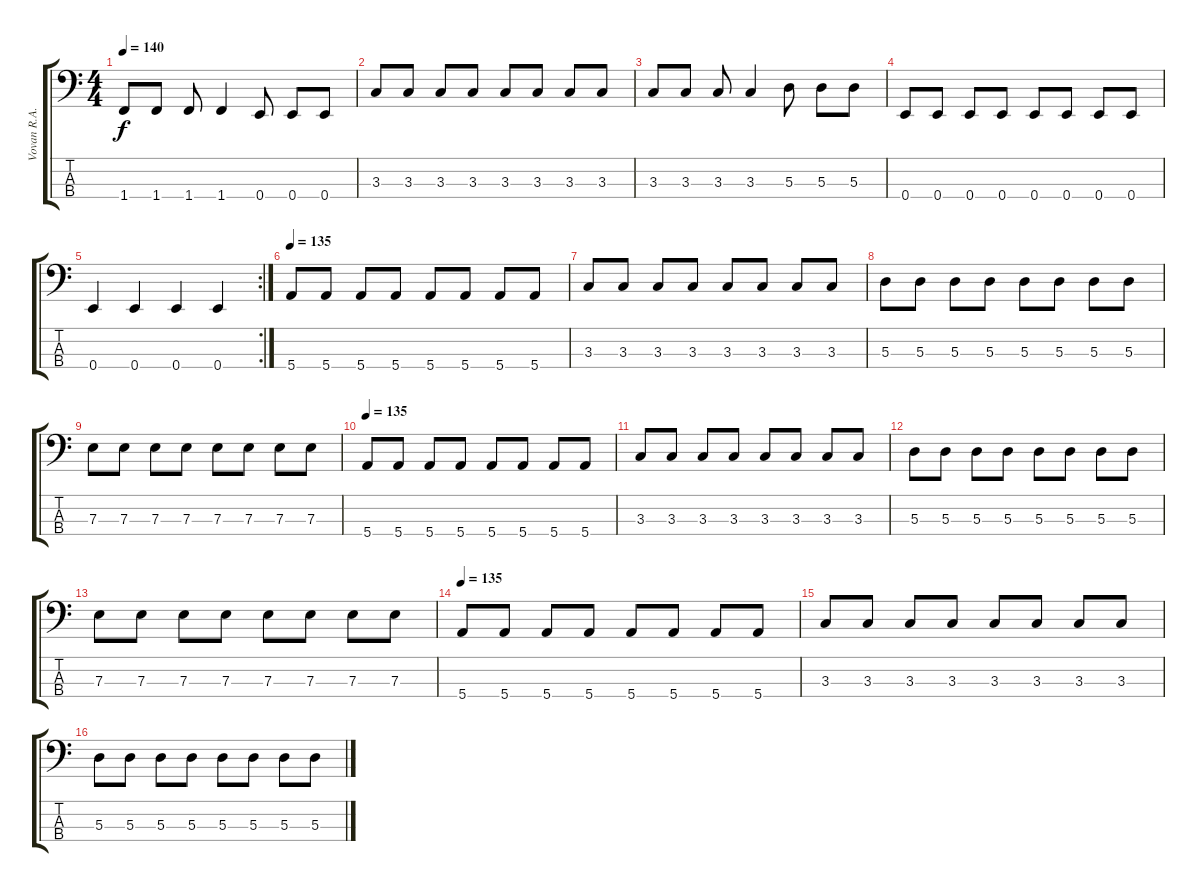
\track ("Vovan R.A.K (FILL-BASS)" "Vovan R.A.") {instrument electricbasspick}
\staff {score tabs}
\tuning (G2 D2 A1 E1) {hide}
\ts (4 4)
\tempo 140
\clef f4
\ks c
1.4.8{dy f} 1.4.8 1.4.8 1.4.4 0.4.8 0.4.8 0.4.8 |
3.3.8 3.3.8 3.3.8 3.3.8 3.3.8 3.3.8 3.3.8 3.3.8 |
3.3.8 3.3.8 3.3.8 3.3.4 5.3.8 5.3.8 5.3.8 |
0.4.8 0.4.8 0.4.8 0.4.8 0.4.8 0.4.8 0.4.8 0.4.8 |
\rc 2
0.4.4 0.4.4 0.4.4 0.4.4 |
\tempo 135
5.4.8 5.4.8 5.4.8 5.4.8 5.4.8 5.4.8 5.4.8 5.4.8 |
3.3.8 3.3.8 3.3.8 3.3.8 3.3.8 3.3.8 3.3.8 3.3.8 |
5.3.8 5.3.8 5.3.8 5.3.8 5.3.8 5.3.8 5.3.8 5.3.8 |
7.3.8 7.3.8 7.3.8 7.3.8 7.3.8 7.3.8 7.3.8 7.3.8 |
\tempo 135
5.4.8 5.4.8 5.4.8 5.4.8 5.4.8 5.4.8 5.4.8 5.4.8 |
3.3.8 3.3.8 3.3.8 3.3.8 3.3.8 3.3.8 3.3.8 3.3.8 |
5.3.8 5.3.8 5.3.8 5.3.8 5.3.8 5.3.8 5.3.8 5.3.8 |
7.3.8 7.3.8 7.3.8 7.3.8 7.3.8 7.3.8 7.3.8 7.3.8 |
\tempo 135
5.4.8 5.4.8 5.4.8 5.4.8 5.4.8 5.4.8 5.4.8 5.4.8 |
3.3.8 3.3.8 3.3.8 3.3.8 3.3.8 3.3.8 3.3.8 3.3.8 |
5.3.8 5.3.8 5.3.8 5.3.8 5.3.8 5.3.8 5.3.8 5.3.8
